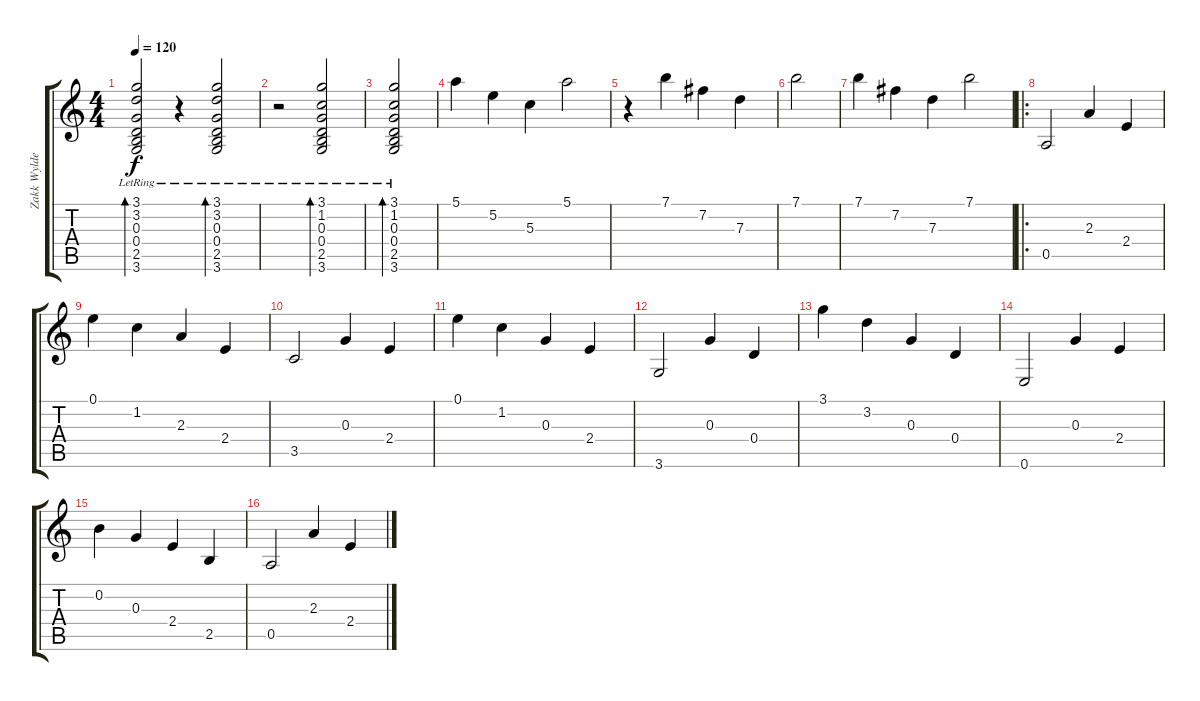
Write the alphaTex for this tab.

\track ("Zakk Wylde Guitar 1" "Zakk Wylde") {instrument acousticguitarsteel}
\staff {score tabs}
\tuning (E4 B3 G3 D3 A2 E2) {hide}
\ts (4 4)
\tempo 120
\clef g2
\ks c
(3.1{lr} 3.2{lr} 0.3{lr} 0.4{lr} 2.5{lr} 3.6{lr}).2{bd 480 dy f} r.4 (3.1{lr} 3.2{lr} 0.3{lr} 0.4{lr} 2.5{lr} 3.6{lr}).2{bd 480} |
r.2 (3.1{lr} 1.2{lr} 0.3{lr} 0.4{lr} 2.5{lr} 3.6{lr}).2{bd 480} |
(3.1{lr} 1.2{lr} 0.3{lr} 0.4{lr} 2.5{lr} 3.6{lr}).2{bd 480} |
5.1.4 5.2.4 5.3.4 5.1.2 |
r.4 7.1.4 7.2.4 7.3.4 |
7.1.2 |
7.1.4 7.2.4 7.3.4 7.1.2 |
\ro
0.5.2 2.3.4 2.4.4 |
0.1.4 1.2.4 2.3.4 2.4.4 |
3.5.2 0.3.4 2.4.4 |
0.1.4 1.2.4 0.3.4 2.4.4 |
3.6.2 0.3.4 0.4.4 |
3.1.4 3.2.4 0.3.4 0.4.4 |
0.6.2 0.3.4 2.4.4 |
0.2.4 0.3.4 2.4.4 2.5.4 |
0.5.2 2.3.4 2.4.4
